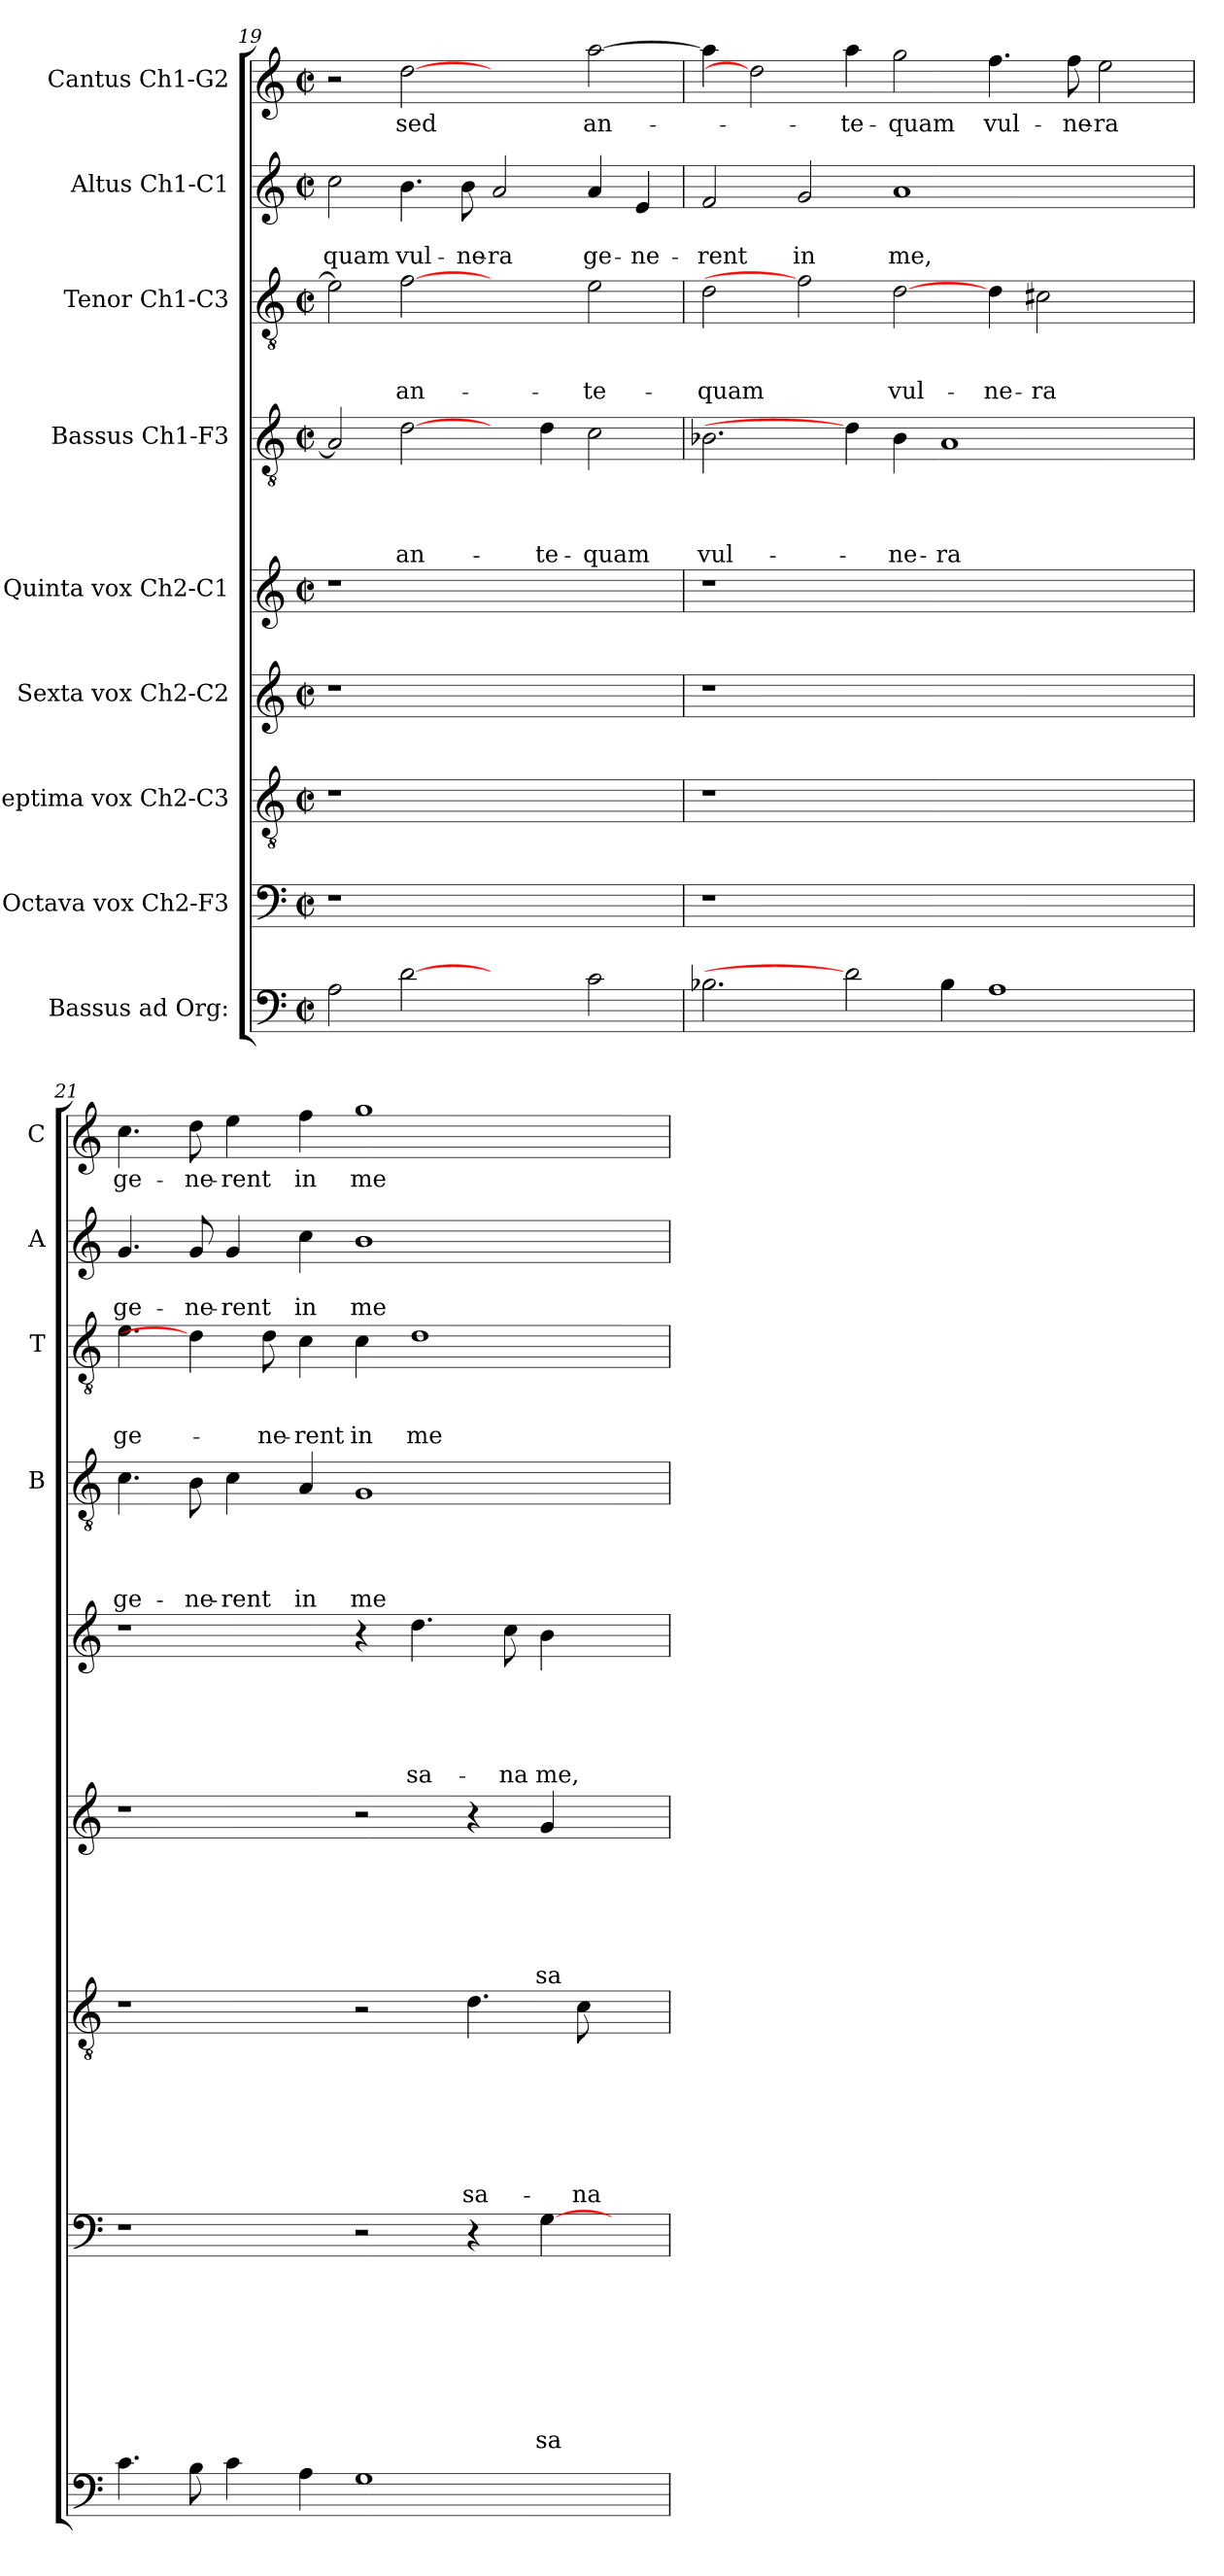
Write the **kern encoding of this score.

**kern	**kern	**text	**text	**text	**text	**text	**text	**text	**text	**kern	**text	**text	**text	**text	**text	**text	**text	**kern	**text	**text	**text	**text	**text	**text	**kern	**text	**text	**text	**text	**text	**kern	**text	**text	**text	**text	**kern	**text	**text	**text	**kern	**text	**text	**kern	**text
*part9	*part8	*part8	*part8	*part8	*part8	*part8	*part8	*part8	*part8	*part7	*part7	*part7	*part7	*part7	*part7	*part7	*part7	*part6	*part6	*part6	*part6	*part6	*part6	*part6	*part5	*part5	*part5	*part5	*part5	*part5	*part4	*part4	*part4	*part4	*part4	*part3	*part3	*part3	*part3	*part2	*part2	*part2	*part1	*part1
*staff9	*staff8	*staff8	*staff8	*staff8	*staff8	*staff8	*staff8	*staff8	*staff8	*staff7	*staff7	*staff7	*staff7	*staff7	*staff7	*staff7	*staff7	*staff6	*staff6	*staff6	*staff6	*staff6	*staff6	*staff6	*staff5	*staff5	*staff5	*staff5	*staff5	*staff5	*staff4	*staff4	*staff4	*staff4	*staff4	*staff3	*staff3	*staff3	*staff3	*staff2	*staff2	*staff2	*staff1	*staff1
*I"Bassus ad Org:	*I"Octava vox Ch2-F3	*	*	*	*	*	*	*	*	*I"Septima vox Ch2-C3	*	*	*	*	*	*	*	*I"Sexta vox Ch2-C2	*	*	*	*	*	*	*I"Quinta vox Ch2-C1	*	*	*	*	*	*I"Bassus Ch1-F3	*	*	*	*	*I"Tenor Ch1-C3	*	*	*	*I"Altus Ch1-C1	*	*	*I"Cantus Ch1-G2	*
*	*	*	*	*	*	*	*	*	*	*	*	*	*	*	*	*	*	*	*	*	*	*	*	*	*	*	*	*	*	*	*I'B	*	*	*	*	*I'T	*	*	*	*I'A	*	*	*I'C	*
*clefF4	*clefF4	*	*	*	*	*	*	*	*	*clefGv2	*	*	*	*	*	*	*	*clefG2	*	*	*	*	*	*	*clefG2	*	*	*	*	*	*clefGv2	*	*	*	*	*clefGv2	*	*	*	*clefG2	*	*	*clefG2	*
*k[]	*k[]	*	*	*	*	*	*	*	*	*k[]	*	*	*	*	*	*	*	*k[]	*	*	*	*	*	*	*k[]	*	*	*	*	*	*k[]	*	*	*	*	*k[]	*	*	*	*k[]	*	*	*k[]	*
*C:	*C:	*	*	*	*	*	*	*	*	*C:	*	*	*	*	*	*	*	*C:	*	*	*	*	*	*	*C:	*	*	*	*	*	*C:	*	*	*	*	*C:	*	*	*	*C:	*	*	*C:	*
*M2/2	*M2/2	*	*	*	*	*	*	*	*	*M2/2	*	*	*	*	*	*	*	*M2/2	*	*	*	*	*	*	*M2/2	*	*	*	*	*	*M2/2	*	*	*	*	*M2/2	*	*	*	*M2/2	*	*	*M2/2	*
*met(c|)	*met(c|)	*	*	*	*	*	*	*	*	*met(c|)	*	*	*	*	*	*	*	*met(c|)	*	*	*	*	*	*	*met(c|)	*	*	*	*	*	*met(c|)	*	*	*	*	*met(c|)	*	*	*	*met(c|)	*	*	*met(c|)	*
=19	=19	=19	=19	=19	=19	=19	=19	=19	=19	=19	=19	=19	=19	=19	=19	=19	=19	=19	=19	=19	=19	=19	=19	=19	=19	=19	=19	=19	=19	=19	=19	=19	=19	=19	=19	=19	=19	=19	=19	=19	=19	=19	=19	=19
!	!	!	!	!	!	!	!	!	!	!	!	!	!	!	!	!	!	!	!	!	!	!	!	!	!	!	!	!	!	!	!	!	!	!	!	!	!	!	!	!	!	!LO:LY:b	!	!
2A\	1r	.	.	.	.	.	.	.	.	1r	.	.	.	.	.	.	.	1r	.	.	.	.	.	.	1r	.	.	.	.	.	2A/]	.	.	.	.	2e\]	.	.	.	2cc\	.	-quam	2r	.
!	!	!	!	!	!	!	!	!	!	!	!	!	!	!	!	!	!	!	!	!	!	!	!	!	!	!	!	!	!	!	!	!	!	!	!LO:LY:b	!	!	!	!LO:LY:b	!	!	!LO:LY:b	!	!LO:LY:b
[2d	.	.	.	.	.	.	.	.	.	.	.	.	.	.	.	.	.	.	.	.	.	.	.	.	.	.	.	.	.	.	[2d\	.	.	.	an-	[2f	.	.	an-	4.b\	.	vul-	[2dd	sed
!	!	!	!	!	!	!	!	!	!	!	!	!	!	!	!	!	!	!	!	!	!	!	!	!	!	!	!	!	!	!	!	!	!	!	!	!	!	!	!	!	!	!LO:LY:b	!	!
.	.	.	.	.	.	.	.	.	.	.	.	.	.	.	.	.	.	.	.	.	.	.	.	.	.	.	.	.	.	.	.	.	.	.	.	.	.	.	.	8b\	.	-ne-	.	.
!	!	!	!	!	!	!	!	!	!	!	!	!	!	!	!	!	!	!	!	!	!	!	!	!	!	!	!	!	!	!	!	!	!	!	!	!	!	!	!	!	!	!LO:LY:b	!	!
2ryy	1ryy	.	.	.	.	.	.	.	.	1ryy	.	.	.	.	.	.	.	1ryy	.	.	.	.	.	.	1ryy	.	.	.	.	.	4ryy	.	.	.	.	2ryy	.	.	.	2a/	.	-ra	2ryy	.
!	!	!	!	!	!	!	!	!	!	!	!	!	!	!	!	!	!	!	!	!	!	!	!	!	!	!	!	!	!	!	!	!	!	!	!LO:LY:b	!	!	!	!	!	!	!	!	!
.	.	.	.	.	.	.	.	.	.	.	.	.	.	.	.	.	.	.	.	.	.	.	.	.	.	.	.	.	.	.	4d\	.	.	.	-te-	.	.	.	.	.	.	.	.	.
!	!	!	!	!	!	!	!	!	!	!	!	!	!	!	!	!	!	!	!	!	!	!	!	!	!	!	!	!	!	!	!	!	!	!	!LO:LY:b	!	!	!	!LO:LY:b	!	!	!LO:LY:b	!	!LO:LY:b
2c\	.	.	.	.	.	.	.	.	.	.	.	.	.	.	.	.	.	.	.	.	.	.	.	.	.	.	.	.	.	.	2c\	.	.	.	-quam	2e\	.	.	-te-	4a/	.	ge-	[2aa\	an-
!	!	!	!	!	!	!	!	!	!	!	!	!	!	!	!	!	!	!	!	!	!	!	!	!	!	!	!	!	!	!	!	!	!	!	!	!	!	!	!	!	!	!LO:LY:b	!	!
.	.	.	.	.	.	.	.	.	.	.	.	.	.	.	.	.	.	.	.	.	.	.	.	.	.	.	.	.	.	.	.	.	.	.	.	.	.	.	.	4e/	.	-ne-	.	.
=20	=20	=20	=20	=20	=20	=20	=20	=20	=20	=20	=20	=20	=20	=20	=20	=20	=20	=20	=20	=20	=20	=20	=20	=20	=20	=20	=20	=20	=20	=20	=20	=20	=20	=20	=20	=20	=20	=20	=20	=20	=20	=20	=20	=20
!	!	!	!	!	!	!	!	!	!	!	!	!	!	!	!	!	!	!	!	!	!	!	!	!	!	!	!	!	!	!	!	!	!	!	!LO:LY:b	!	!	!	!LO:LY:b	!	!	!LO:LY:b	!	!
2.B-X\	1r	.	.	.	.	.	.	.	.	1r	.	.	.	.	.	.	.	1r	.	.	.	.	.	.	1r	.	.	.	.	.	2.B-X\	.	.	.	vul-	2d\	.	.	-quam	2f/	.	-rent	4aa\]	.
.	.	.	.	.	.	.	.	.	.	.	.	.	.	.	.	.	.	.	.	.	.	.	.	.	.	.	.	.	.	.	.	.	.	.	.	.	.	.	.	.	.	.	2dd]	.
!	!	!	!	!	!	!	!	!	!	!	!	!	!	!	!	!	!	!	!	!	!	!	!	!	!	!	!	!	!	!	!	!	!	!	!	!	!	!	!	!	!	!LO:LY:b	!	!
.	.	.	.	.	.	.	.	.	.	.	.	.	.	.	.	.	.	.	.	.	.	.	.	.	.	.	.	.	.	.	.	.	.	.	.	2f]	.	.	.	2g/	.	in	.	.
!	!	!	!	!	!	!	!	!	!	!	!	!	!	!	!	!	!	!	!	!	!	!	!	!	!	!	!	!	!	!	!	!	!	!	!	!	!	!	!	!	!	!	!	!LO:LY:b
2d]	.	.	.	.	.	.	.	.	.	.	.	.	.	.	.	.	.	.	.	.	.	.	.	.	.	.	.	.	.	.	4d\]	.	.	.	.	.	.	.	.	.	.	.	4aa\	-te-
!	!	!	!	!	!	!	!	!	!	!	!	!	!	!	!	!	!	!	!	!	!	!	!	!	!	!	!	!	!	!	!	!	!	!	!LO:LY:b	!	!	!	!LO:LY:b	!	!	!LO:LY:b	!	!LO:LY:b
.	1.ryy	.	.	.	.	.	.	.	.	1.ryy	.	.	.	.	.	.	.	1.ryy	.	.	.	.	.	.	1.ryy	.	.	.	.	.	4B-\	.	.	.	-ne-	[2d\	.	.	vul-	1a	.	me,	2gg\	-quam
!	!	!	!	!	!	!	!	!	!	!	!	!	!	!	!	!	!	!	!	!	!	!	!	!	!	!	!	!	!	!	!	!	!	!	!LO:LY:b	!	!	!	!	!	!	!	!	!
4B-\	.	.	.	.	.	.	.	.	.	.	.	.	.	.	.	.	.	.	.	.	.	.	.	.	.	.	.	.	.	.	1A	.	.	.	-ra	.	.	.	.	.	.	.	.	.
!	!	!	!	!	!	!	!	!	!	!	!	!	!	!	!	!	!	!	!	!	!	!	!	!	!	!	!	!	!	!	!	!	!	!	!	!	!	!	!LO:LY:b	!	!	!	!	!LO:LY:b
1A	.	.	.	.	.	.	.	.	.	.	.	.	.	.	.	.	.	.	.	.	.	.	.	.	.	.	.	.	.	.	.	.	.	.	.	4d\	.	.	-ne-	.	.	.	4.ff\	vul-
!	!	!	!	!	!	!	!	!	!	!	!	!	!	!	!	!	!	!	!	!	!	!	!	!	!	!	!	!	!	!	!	!	!	!	!	!	!	!	!LO:LY:b	!	!	!	!	!
.	.	.	.	.	.	.	.	.	.	.	.	.	.	.	.	.	.	.	.	.	.	.	.	.	.	.	.	.	.	.	.	.	.	.	.	2c#X\	.	.	-ra	.	.	.	.	.
!	!	!	!	!	!	!	!	!	!	!	!	!	!	!	!	!	!	!	!	!	!	!	!	!	!	!	!	!	!	!	!	!	!	!	!	!	!	!	!	!	!	!	!	!LO:LY:b
.	.	.	.	.	.	.	.	.	.	.	.	.	.	.	.	.	.	.	.	.	.	.	.	.	.	.	.	.	.	.	.	.	.	.	.	.	.	.	.	.	.	.	8ff\	-ne-
!	!	!	!	!	!	!	!	!	!	!	!	!	!	!	!	!	!	!	!	!	!	!	!	!	!	!	!	!	!	!	!	!	!	!	!	!	!	!	!	!	!	!	!	!LO:LY:b
.	.	.	.	.	.	.	.	.	.	.	.	.	.	.	.	.	.	.	.	.	.	.	.	.	.	.	.	.	.	.	.	.	.	.	.	.	.	.	.	2ryy	.	.	2ee\	-ra
.	.	.	.	.	.	.	.	.	.	.	.	.	.	.	.	.	.	.	.	.	.	.	.	.	.	.	.	.	.	.	4ryy	.	.	.	.	4ryy	.	.	.	.	.	.	.	.
=21	=21	=21	=21	=21	=21	=21	=21	=21	=21	=21	=21	=21	=21	=21	=21	=21	=21	=21	=21	=21	=21	=21	=21	=21	=21	=21	=21	=21	=21	=21	=21	=21	=21	=21	=21	=21	=21	=21	=21	=21	=21	=21	=21	=21
!	!	!	!	!	!	!	!	!	!	!	!	!	!	!	!	!	!	!	!	!	!	!	!	!	!	!	!	!	!	!	!	!	!	!	!LO:LY:b	!	!	!	!LO:LY:b	!	!	!LO:LY:b	!	!LO:LY:b
4.c\	1r	.	.	.	.	.	.	.	.	1r	.	.	.	.	.	.	.	1r	.	.	.	.	.	.	1r	.	.	.	.	.	4.c\	.	.	.	ge-	4.e\	.	.	ge-	4.g/	.	ge-	4.cc\	ge-
!	!	!	!	!	!	!	!	!	!	!	!	!	!	!	!	!	!	!	!	!	!	!	!	!	!	!	!	!	!	!	!	!	!	!	!LO:LY:b	!	!	!	!	!	!	!LO:LY:b	!	!LO:LY:b
8B\	.	.	.	.	.	.	.	.	.	.	.	.	.	.	.	.	.	.	.	.	.	.	.	.	.	.	.	.	.	.	8B\	.	.	.	-ne-	4d\]	.	.	.	8g/	.	-ne-	8dd\	-ne-
!	!	!	!	!	!	!	!	!	!	!	!	!	!	!	!	!	!	!	!	!	!	!	!	!	!	!	!	!	!	!	!	!	!	!	!LO:LY:b	!	!	!	!	!	!	!LO:LY:b	!	!LO:LY:b
4c\	.	.	.	.	.	.	.	.	.	.	.	.	.	.	.	.	.	.	.	.	.	.	.	.	.	.	.	.	.	.	4c\	.	.	.	-rent	.	.	.	.	4g/	.	-rent	4ee\	-rent
!	!	!	!	!	!	!	!	!	!	!	!	!	!	!	!	!	!	!	!	!	!	!	!	!	!	!	!	!	!	!	!	!	!	!	!	!	!	!	!LO:LY:b	!	!	!	!	!
.	.	.	.	.	.	.	.	.	.	.	.	.	.	.	.	.	.	.	.	.	.	.	.	.	.	.	.	.	.	.	.	.	.	.	.	8d\	.	.	-ne-	.	.	.	.	.
!	!	!	!	!	!	!	!	!	!	!	!	!	!	!	!	!	!	!	!	!	!	!	!	!	!	!	!	!	!	!	!	!	!	!	!LO:LY:b	!	!	!	!LO:LY:b	!	!	!LO:LY:b	!	!LO:LY:b
4A\	.	.	.	.	.	.	.	.	.	.	.	.	.	.	.	.	.	.	.	.	.	.	.	.	.	.	.	.	.	.	4A/	.	.	.	in	4c\	.	.	-rent	4cc\	.	in	4ff\	in
!	!	!	!	!	!	!	!	!	!	!	!	!	!	!	!	!	!	!	!	!	!	!	!	!	!	!	!	!	!	!	!	!	!	!	!LO:LY:b	!	!	!	!LO:LY:b	!	!	!LO:LY:b	!	!LO:LY:b
1G	2r	.	.	.	.	.	.	.	.	2r	.	.	.	.	.	.	.	2r	.	.	.	.	.	.	4r	.	.	.	.	.	1G	.	.	.	me	4c\	.	.	in	1b	.	me	1gg	me
!	!	!	!	!	!	!	!	!	!	!	!	!	!	!	!	!	!	!	!	!	!	!	!	!	!	!	!	!	!	!LO:LY:b	!	!	!	!	!	!	!	!	!LO:LY:b	!	!	!	!	!
.	.	.	.	.	.	.	.	.	.	.	.	.	.	.	.	.	.	.	.	.	.	.	.	.	4.dd\	.	.	.	.	sa-	.	.	.	.	.	1d	.	.	me	.	.	.	.	.
!	!	!	!	!	!	!	!	!	!	!	!	!	!	!	!	!	!LO:LY:b	!	!	!	!	!	!	!	!	!	!	!	!	!	!	!	!	!	!	!	!	!	!	!	!	!	!	!
.	4r	.	.	.	.	.	.	.	.	4.d\	.	.	.	.	.	.	sa-	4r	.	.	.	.	.	.	.	.	.	.	.	.	.	.	.	.	.	.	.	.	.	.	.	.	.	.
!	!	!	!	!	!	!	!	!	!	!	!	!	!	!	!	!	!	!	!	!	!	!	!	!	!	!	!	!	!	!LO:LY:b	!	!	!	!	!	!	!	!	!	!	!	!	!	!
.	.	.	.	.	.	.	.	.	.	.	.	.	.	.	.	.	.	.	.	.	.	.	.	.	8cc\	.	.	.	.	-na	.	.	.	.	.	.	.	.	.	.	.	.	.	.
!	!	!	!	!	!	!	!	!	!LO:LY:b	!	!	!	!	!	!	!	!	!	!	!	!	!	!	!LO:LY:b	!	!	!	!	!	!LO:LY:b	!	!	!	!	!	!	!	!	!	!	!	!	!	!
.	[4G\	.	.	.	.	.	.	.	sa-	.	.	.	.	.	.	.	.	4g/	.	.	.	.	.	sa-	4b\	.	.	.	.	me,	.	.	.	.	.	.	.	.	.	.	.	.	.	.
!	!	!	!	!	!	!	!	!	!	!	!	!	!	!	!	!	!LO:LY:b	!	!	!	!	!	!	!	!	!	!	!	!	!	!	!	!	!	!	!	!	!	!	!	!	!	!	!
.	.	.	.	.	.	.	.	.	.	8c\	.	.	.	.	.	.	-na	.	.	.	.	.	.	.	.	.	.	.	.	.	.	.	.	.	.	.	.	.	.	.	.	.	.	.
4ryy	4ryy	.	.	.	.	.	.	.	.	4ryy	.	.	.	.	.	.	.	4ryy	.	.	.	.	.	.	4ryy	.	.	.	.	.	4ryy	.	.	.	.	.	.	.	.	4ryy	.	.	4ryy	.
=	=	=	=	=	=	=	=	=	=	=	=	=	=	=	=	=	=	=	=	=	=	=	=	=	=	=	=	=	=	=	=	=	=	=	=	=	=	=	=	=	=	=	=	=
*-	*-	*-	*-	*-	*-	*-	*-	*-	*-	*-	*-	*-	*-	*-	*-	*-	*-	*-	*-	*-	*-	*-	*-	*-	*-	*-	*-	*-	*-	*-	*-	*-	*-	*-	*-	*-	*-	*-	*-	*-	*-	*-	*-	*-
